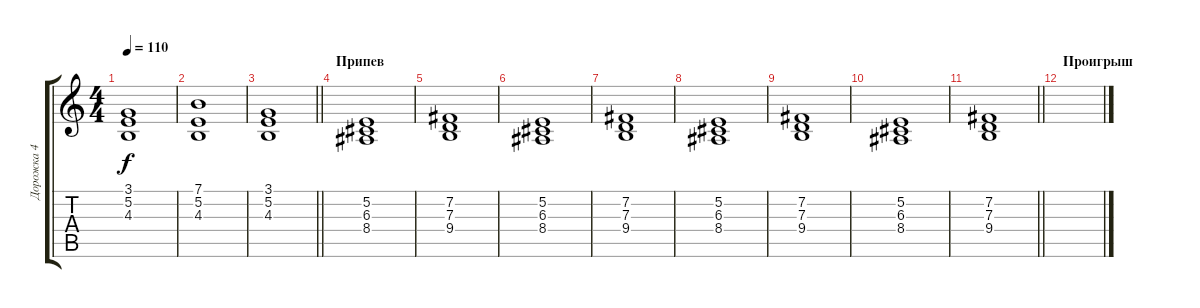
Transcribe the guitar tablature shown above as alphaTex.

\track ("Дорожка 4" "Дорожка 4") {instrument pad2warm}
\staff {score tabs}
\tuning (E4 B3 G3 D3 A2 E2) {hide}
\ts (4 4)
\tempo 110
\clef g2
\ks c
(3.1{t} 5.2{t} 4.3{t}).1{dy f} |
(7.1 5.2 4.3).1 |
\barLineRight lightlight
(3.1 5.2 4.3).1 |
\section ("" "Припев")
(5.2 6.3 8.4).1 |
(7.2 7.3 9.4).1 |
(5.2 6.3 8.4).1 |
(7.2 7.3 9.4).1 |
(5.2 6.3 8.4).1 |
(7.2 7.3 9.4).1 |
(5.2 6.3 8.4).1 |
\barLineRight lightlight
(7.2 7.3 9.4).1 |
\section ("" "Проигрыш")
